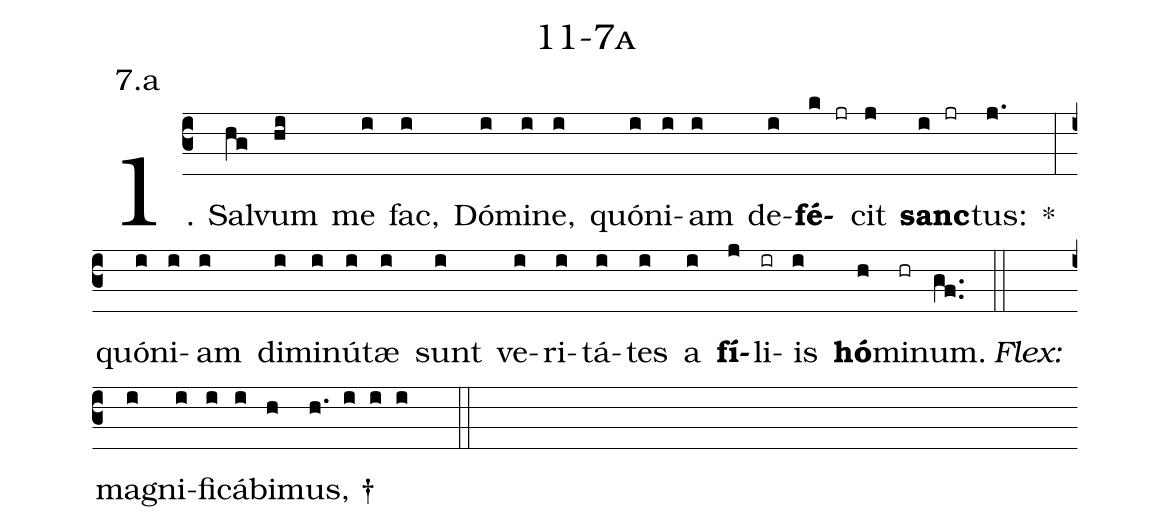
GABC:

name: 11-7a;
annotation: 7.a;
%%
(c3)1. Sal(hg)vum(hi) me(i) fac,(i) Dó(i)mi(i)ne,(i) quón(i)i(i)am(i) de(i)<b>fé</b>(k jr)cit(j) <b>sanc</b>(i jr)tus:(j.) *(:) quón(i)i(i)am(i) di(i)mi(i)nú(i)tæ(i) sunt(i) ve(i)ri(i)tá(i)tes(i) a(i) <b>fí</b>(j)li(ir)is(i) <b>hó</b>(h)mi(hr)num.(gf..) (::)
<i>Flex:</i>()  ma(i)gni(i)fi(i)cá(i)bi(h)mus, †(h. i i i  ::)
